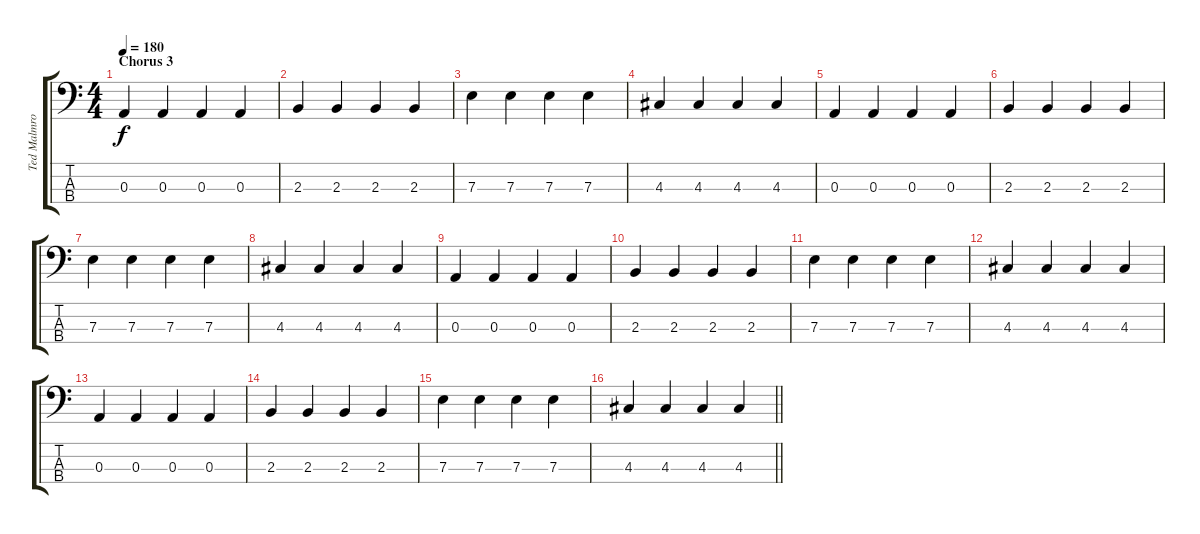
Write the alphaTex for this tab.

\track ("Ted Malmros- Bass Guitar" "Ted Malmro") {instrument electricbasspick}
\staff {score tabs}
\tuning (G2 D2 A1 E1) {hide}
\ts (4 4)
\section ("" "Chorus 3")
\tempo 180
\clef f4
\ks c
0.3.4{dy f} 0.3.4 0.3.4 0.3.4 |
2.3.4 2.3.4 2.3.4 2.3.4 |
7.3.4 7.3.4 7.3.4 7.3.4 |
4.3.4 4.3.4 4.3.4 4.3.4 |
0.3.4 0.3.4 0.3.4 0.3.4 |
2.3.4 2.3.4 2.3.4 2.3.4 |
7.3.4 7.3.4 7.3.4 7.3.4 |
4.3.4 4.3.4 4.3.4 4.3.4 |
0.3.4 0.3.4 0.3.4 0.3.4 |
2.3.4 2.3.4 2.3.4 2.3.4 |
7.3.4 7.3.4 7.3.4 7.3.4 |
4.3.4 4.3.4 4.3.4 4.3.4 |
0.3.4 0.3.4 0.3.4 0.3.4 |
2.3.4 2.3.4 2.3.4 2.3.4 |
7.3.4 7.3.4 7.3.4 7.3.4 |
\barLineRight lightlight
4.3.4 4.3.4 4.3.4 4.3.4
